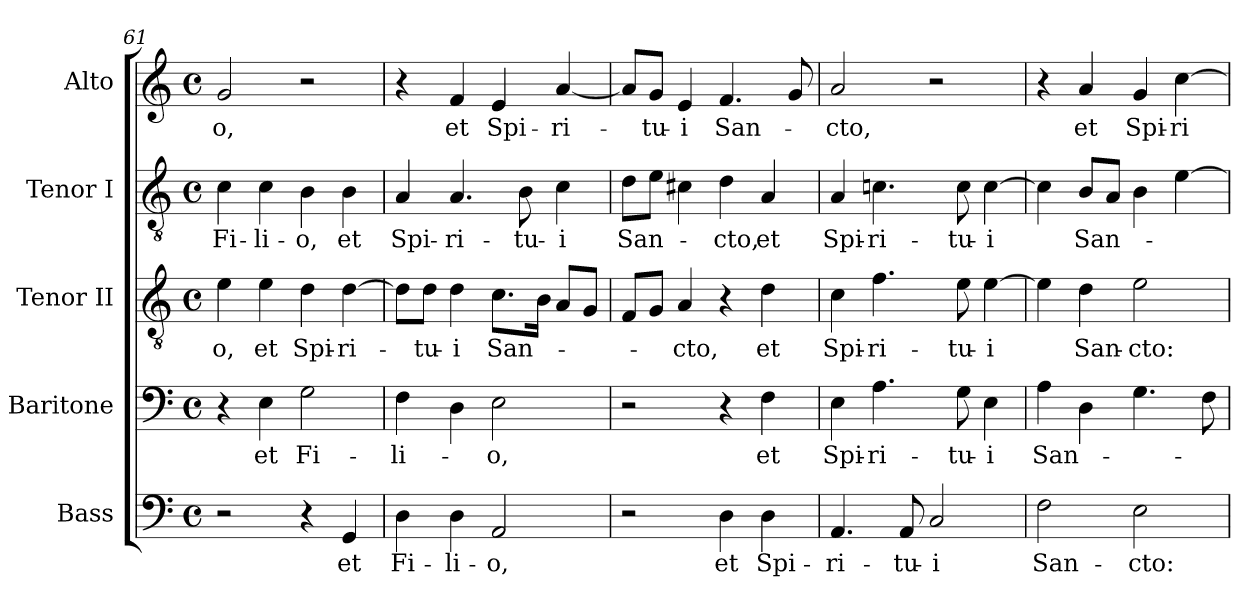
**kern	**text	**kern	**text	**kern	**text	**kern	**text	**kern	**text
*part5	*part5	*part4	*part4	*part3	*part3	*part2	*part2	*part1	*part1
*staff5	*staff5	*staff4	*staff4	*staff3	*staff3	*staff2	*staff2	*staff1	*staff1
*I"Bass	*	*I"Baritone	*	*I"Tenor II	*	*I"Tenor I	*	*I"Alto	*
!!LO:PB:g=z
*clefF4	*	*clefF4	*	*clefGv2	*	*clefGv2	*	*clefG2	*
*	*	*ITrd7c12	*	*	*	*	*	*	*
*k[]	*	*k[]	*	*k[]	*	*k[]	*	*k[]	*
*C:	*	*C:	*	*C:	*	*C:	*	*C:	*
*M4/4	*	*M4/4	*	*M4/4	*	*M4/4	*	*M4/4	*
*met(c)	*	*met(c)	*	*met(c)	*	*met(c)	*	*met(c)	*
=61	=61	=61	=61	=61	=61	=61	=61	=61	=61
!	!	!	!	!	!LO:LY:b:color=#000000	!	!	!	!
!	!	!	!	!	!	!	!LO:LY:b:color=#000000	!	!
!	!	!	!	!	!	!	!	!	!LO:LY:b:color=#000000
2r	.	4r	.	4ei\	-o,	4ci\	Fi-	2gi/	-o,
!	!	!	!LO:LY:b:color=#000000	!	!	!	!	!	!
!	!	!	!	!	!LO:LY:b:color=#000000	!	!	!	!
!	!	!	!	!	!	!	!LO:LY:b:color=#000000	!	!
.	.	4EEi\	et	4ei\	et	4ci\	-li-	.	.
!	!	!	!LO:LY:b:color=#000000	!	!	!	!	!	!
!	!	!	!	!	!LO:LY:b:color=#000000	!	!	!	!
!	!	!	!	!	!	!	!LO:LY:b:color=#000000	!	!
4r	.	2GGi\	Fi-	4di\	Spi-	4Bi\	-o,	2r	.
!	!LO:LY:b:color=#000000	!	!	!	!	!	!	!	!
!	!	!	!	!	!LO:LY:b:color=#000000	!	!	!	!
!	!	!	!	!	!	!	!LO:LY:b:color=#000000	!	!
4GGi/	et	.	.	[>4di\	-ri-	4Bi\	et	.	.
=62	=62	=62	=62	=62	=62	=62	=62	=62	=62
!	!LO:LY:b:color=#000000	!	!	!	!	!	!	!	!
!	!	!	!LO:LY:b:color=#000000	!	!	!	!	!	!
!	!	!	!	!	!	!	!LO:LY:b:color=#000000	!	!
4Di\	Fi-	4FFi\	-li-	8di\L]	.	4Ai/	Spi-	4r	.
!	!	!	!	!	!LO:LY:b:color=#000000	!	!	!	!
.	.	.	.	8di\J	-tu-	.	.	.	.
!	!LO:LY:b:color=#000000	!	!	!	!	!	!	!	!
!	!	!	!	!	!LO:LY:b:color=#000000	!	!	!	!
!	!	!	!	!	!	!	!LO:LY:b:color=#000000	!	!
!	!	!	!	!	!	!	!	!	!LO:LY:b:color=#000000
4Di\	-li-	4DDi\	.	4di\	-i	4.Ai/	-ri-	4fi/	et
!	!LO:LY:b:color=#000000	!	!	!	!	!	!	!	!
!	!	!	!LO:LY:b:color=#000000	!	!	!	!	!	!
!	!	!	!	!	!LO:LY:b:color=#000000	!	!	!	!
!	!	!	!	!	!	!	!	!	!LO:LY:b:color=#000000
2AAi/	-o,	2EEi\	-o,	8.ci\L	San-	.	.	4ei/	Spi-
!	!	!	!	!	!	!	!LO:LY:b:color=#000000	!	!
.	.	.	.	.	.	8Bi\	-tu-	.	.
.	.	.	.	16Bi\Jk	.	.	.	.	.
!	!	!	!	!	!	!	!LO:LY:b:color=#000000	!	!
!	!	!	!	!	!	!	!	!	!LO:LY:b:color=#000000
.	.	.	.	8Ai/L	.	4ci\	-i	[<4ai/	-ri-
.	.	.	.	8Gi/J	.	.	.	.	.
=63	=63	=63	=63	=63	=63	=63	=63	=63	=63
!	!	!	!	!	!	!	!LO:LY:b:color=#000000	!	!
2r	.	2r	.	8Fi/L	.	8di\L	San-	8ai/L]	.
!	!	!	!	!	!	!	!	!	!LO:LY:b:color=#000000
.	.	.	.	8Gi/J	.	8ei\J	.	8gi/J	-tu-
!	!	!	!	!	!LO:LY:b:color=#000000	!	!	!	!
!	!	!	!	!	!	!	!	!	!LO:LY:b:color=#000000
.	.	.	.	4Ai/	-cto,	4c#Xi\	.	4ei/	-i
!	!LO:LY:b:color=#000000	!	!	!	!	!	!	!	!
!	!	!	!	!	!	!	!LO:LY:b:color=#000000	!	!
!	!	!	!	!	!	!	!	!	!LO:LY:b:color=#000000
4Di\	et	4r	.	4r	.	4di\	-cto,	4.fi/	San-
!	!LO:LY:b:color=#000000	!	!	!	!	!	!	!	!
!	!	!	!LO:LY:b:color=#000000	!	!	!	!	!	!
!	!	!	!	!	!LO:LY:b:color=#000000	!	!	!	!
!	!	!	!	!	!	!	!LO:LY:b:color=#000000	!	!
4Di\	Spi-	4FFi\	et	4di\	et	4Ai/	et	.	.
.	.	.	.	.	.	.	.	8gi/	.
=64	=64	=64	=64	=64	=64	=64	=64	=64	=64
!	!LO:LY:b:color=#000000	!	!	!	!	!	!	!	!
!	!	!	!LO:LY:b:color=#000000	!	!	!	!	!	!
!	!	!	!	!	!LO:LY:b:color=#000000	!	!	!	!
!	!	!	!	!	!	!	!LO:LY:b:color=#000000	!	!
!	!	!	!	!	!	!	!	!	!LO:LY:b:color=#000000
4.AAi/	-ri-	4EEi\	Spi-	4ci\	Spi-	4Ai/	Spi-	2ai/	-cto,
!	!	!	!LO:LY:b:color=#000000	!	!	!	!	!	!
!	!	!	!	!	!LO:LY:b:color=#000000	!	!	!	!
!	!	!	!	!	!	!	!LO:LY:b:color=#000000	!	!
.	.	4.AAi\	-ri-	4.fi\	-ri-	4.cni\	-ri-	.	.
!	!LO:LY:b:color=#000000	!	!	!	!	!	!	!	!
8AAi/	-tu-	.	.	.	.	.	.	.	.
!	!LO:LY:b:color=#000000	!	!	!	!	!	!	!	!
2Ci/	-i	.	.	.	.	.	.	2r	.
!	!	!	!LO:LY:b:color=#000000	!	!	!	!	!	!
!	!	!	!	!	!LO:LY:b:color=#000000	!	!	!	!
!	!	!	!	!	!	!	!LO:LY:b:color=#000000	!	!
.	.	8GGi\	-tu-	8ei\	-tu-	8ci\	-tu-	.	.
!	!	!	!LO:LY:b:color=#000000	!	!	!	!	!	!
!	!	!	!	!	!LO:LY:b:color=#000000	!	!	!	!
!	!	!	!	!	!	!	!LO:LY:b:color=#000000	!	!
.	.	4EEi\	-i	[>4ei\	-i	[>4ci\	-i	.	.
=65	=65	=65	=65	=65	=65	=65	=65	=65	=65
!	!LO:LY:b:color=#000000	!	!	!	!	!	!	!	!
!	!	!	!LO:LY:b:color=#000000	!	!	!	!	!	!
2Fi\	San-	4AAi\	San-	4ei\]	.	4ci\]	.	4r	.
!	!	!	!	!	!LO:LY:b:color=#000000	!	!	!	!
!	!	!	!	!	!	!	!LO:LY:b:color=#000000	!	!
!	!	!	!	!	!	!	!	!	!LO:LY:b:color=#000000
.	.	4DDi\	.	4di\	San-	8Bi/L	San-	4ai/	et
.	.	.	.	.	.	8Ai/J	.	.	.
!	!LO:LY:b:color=#000000	!	!	!	!	!	!	!	!
!	!	!	!	!	!LO:LY:b:color=#000000	!	!	!	!
!	!	!	!	!	!	!	!	!	!LO:LY:b:color=#000000
2Ei\	-cto:	4.GGi\	.	2ei\	-cto:	4Bi\	.	4gi/	Spi-
!	!	!	!	!	!	!	!	!	!LO:LY:b:color=#000000
.	.	.	.	.	.	[>4ei\	.	[>4cci\	-ri-
.	.	8FFi\	.	.	.	.	.	.	.
=	=	=	=	=	=	=	=	=	=
*-	*-	*-	*-	*-	*-	*-	*-	*-	*-
